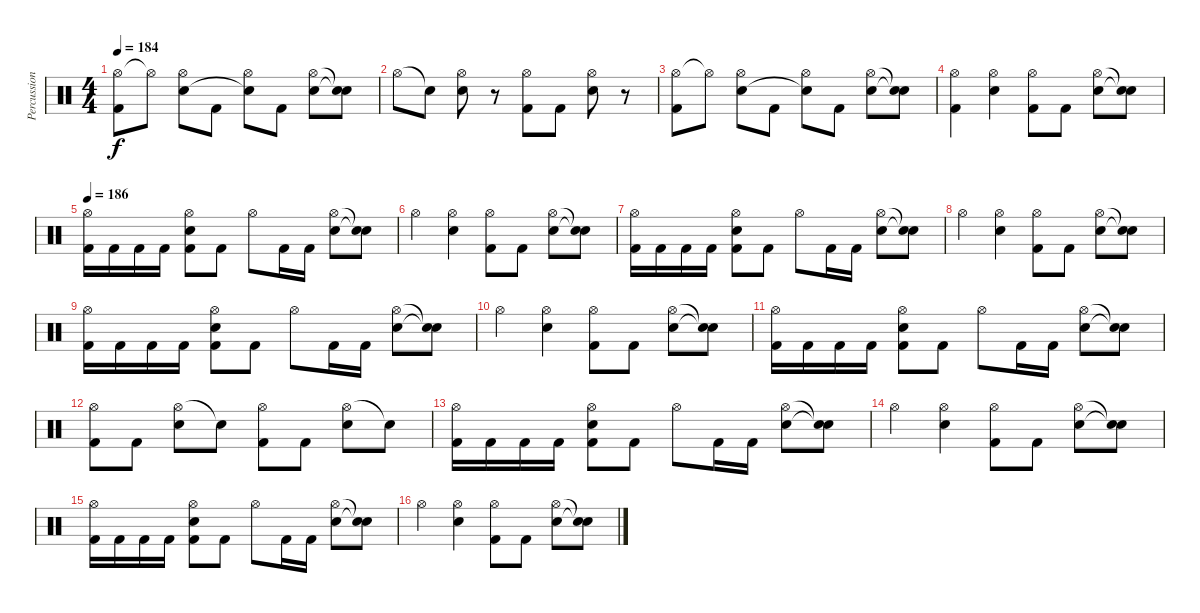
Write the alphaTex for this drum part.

\track ("Percussion" "Percussion") {instrument percussion}
\staff {score}
\articulation defaults
\ts (4 4)
\tempo 184
\clef neutral
\ks c
("Hi-Hat (open)" "Kick (hit) 2").8{dy f} "Hi-Hat (open)"{t}.8 ("Hi-Hat (open)" "Electric Snare (hit)").8 "Kick (hit) 2".8 ("Hi-Hat (open)" "Snare (hit)"{t}).8 "Kick (hit) 2".8 ("Hi-Hat (open)" "Electric Snare (hit)").8 ("Snare (hit)"{t} "Snare (hit)"{t}).8 |
"Hi-Hat (open)".8 "Snare (hit)"{t}.8 ("Hi-Hat (open)" "Electric Snare (hit)").8 r.8 ("Hi-Hat (open)" "Kick (hit) 2").8 "Kick (hit) 2".8 ("Hi-Hat (open)" "Electric Snare (hit)").8 r.8 |
("Hi-Hat (open)" "Kick (hit) 2").8 "Hi-Hat (open)"{t}.8 ("Hi-Hat (open)" "Electric Snare (hit)").8 "Kick (hit) 2".8 ("Hi-Hat (open)" "Snare (hit)"{t}).8 "Kick (hit) 2".8 ("Hi-Hat (open)" "Electric Snare (hit)").8 ("Snare (hit)"{t} "Snare (hit)"{t}).8 |
("Hi-Hat (open)" "Kick (hit) 2").4 ("Hi-Hat (open)" "Electric Snare (hit)").4 ("Hi-Hat (open)" "Kick (hit) 2").8 "Kick (hit) 2".8 ("Hi-Hat (open)" "Electric Snare (hit)").8 ("Snare (hit)"{t} "Snare (hit)"{t}).8 |
\tempo 186
("Hi-Hat (open)" "Kick (hit) 2").16 "Kick (hit) 2".16 "Kick (hit) 2".16 "Kick (hit) 2".16 ("Hi-Hat (open)" "Electric Snare (hit)" "Kick (hit) 2").8 "Kick (hit) 2".8 "Hi-Hat (open)".8 "Kick (hit) 2".16 "Kick (hit) 2".16 ("Hi-Hat (open)" "Electric Snare (hit)").8 ("Snare (hit)"{t} "Snare (hit)"{t}).8 |
"Hi-Hat (open)".4 ("Hi-Hat (open)" "Electric Snare (hit)").4 ("Hi-Hat (open)" "Kick (hit) 2").8 "Kick (hit) 2".8 ("Hi-Hat (open)" "Electric Snare (hit)").8 ("Snare (hit)"{t} "Snare (hit)"{t}).8 |
("Hi-Hat (open)" "Kick (hit) 2").16 "Kick (hit) 2".16 "Kick (hit) 2".16 "Kick (hit) 2".16 ("Hi-Hat (open)" "Electric Snare (hit)" "Kick (hit) 2").8 "Kick (hit) 2".8 "Hi-Hat (open)".8 "Kick (hit) 2".16 "Kick (hit) 2".16 ("Hi-Hat (open)" "Electric Snare (hit)").8 ("Snare (hit)"{t} "Snare (hit)"{t}).8 |
"Hi-Hat (open)".4 ("Hi-Hat (open)" "Electric Snare (hit)").4 ("Hi-Hat (open)" "Kick (hit) 2").8 "Kick (hit) 2".8 ("Hi-Hat (open)" "Electric Snare (hit)").8 ("Snare (hit)"{t} "Snare (hit)"{t}).8 |
("Hi-Hat (open)" "Kick (hit) 2").16 "Kick (hit) 2".16 "Kick (hit) 2".16 "Kick (hit) 2".16 ("Hi-Hat (open)" "Electric Snare (hit)" "Kick (hit) 2").8 "Kick (hit) 2".8 "Hi-Hat (open)".8 "Kick (hit) 2".16 "Kick (hit) 2".16 ("Hi-Hat (open)" "Electric Snare (hit)").8 ("Snare (hit)"{t} "Snare (hit)"{t}).8 |
"Hi-Hat (open)".4 ("Hi-Hat (open)" "Electric Snare (hit)").4 ("Hi-Hat (open)" "Kick (hit) 2").8 "Kick (hit) 2".8 ("Hi-Hat (open)" "Electric Snare (hit)").8 ("Snare (hit)"{t} "Snare (hit)"{t}).8 |
("Hi-Hat (open)" "Kick (hit) 2").16 "Kick (hit) 2".16 "Kick (hit) 2".16 "Kick (hit) 2".16 ("Hi-Hat (open)" "Electric Snare (hit)" "Kick (hit) 2").8 "Kick (hit) 2".8 "Hi-Hat (open)".8 "Kick (hit) 2".16 "Kick (hit) 2".16 ("Hi-Hat (open)" "Electric Snare (hit)").8 ("Snare (hit)"{t} "Snare (hit)"{t}).8 |
("Hi-Hat (open)" "Kick (hit) 2").8 "Kick (hit) 2".8 ("Hi-Hat (open)" "Electric Snare (hit)").8 "Snare (hit)"{t}.8 ("Hi-Hat (open)" "Kick (hit) 2").8 "Kick (hit) 2".8 ("Hi-Hat (open)" "Electric Snare (hit)").8 "Snare (hit)"{t}.8 |
("Hi-Hat (open)" "Kick (hit) 2").16 "Kick (hit) 2".16 "Kick (hit) 2".16 "Kick (hit) 2".16 ("Hi-Hat (open)" "Electric Snare (hit)" "Kick (hit) 2").8 "Kick (hit) 2".8 "Hi-Hat (open)".8 "Kick (hit) 2".16 "Kick (hit) 2".16 ("Hi-Hat (open)" "Electric Snare (hit)").8 ("Snare (hit)"{t} "Snare (hit)"{t}).8 |
"Hi-Hat (open)".4 ("Hi-Hat (open)" "Electric Snare (hit)").4 ("Hi-Hat (open)" "Kick (hit) 2").8 "Kick (hit) 2".8 ("Hi-Hat (open)" "Electric Snare (hit)").8 ("Snare (hit)"{t} "Snare (hit)"{t}).8 |
("Hi-Hat (open)" "Kick (hit) 2").16 "Kick (hit) 2".16 "Kick (hit) 2".16 "Kick (hit) 2".16 ("Hi-Hat (open)" "Electric Snare (hit)" "Kick (hit) 2").8 "Kick (hit) 2".8 "Hi-Hat (open)".8 "Kick (hit) 2".16 "Kick (hit) 2".16 ("Hi-Hat (open)" "Electric Snare (hit)").8 ("Snare (hit)"{t} "Snare (hit)"{t}).8 |
"Hi-Hat (open)".4 ("Hi-Hat (open)" "Electric Snare (hit)").4 ("Hi-Hat (open)" "Kick (hit) 2").8 "Kick (hit) 2".8 ("Hi-Hat (open)" "Electric Snare (hit)").8 ("Snare (hit)"{t} "Snare (hit)"{t}).8
